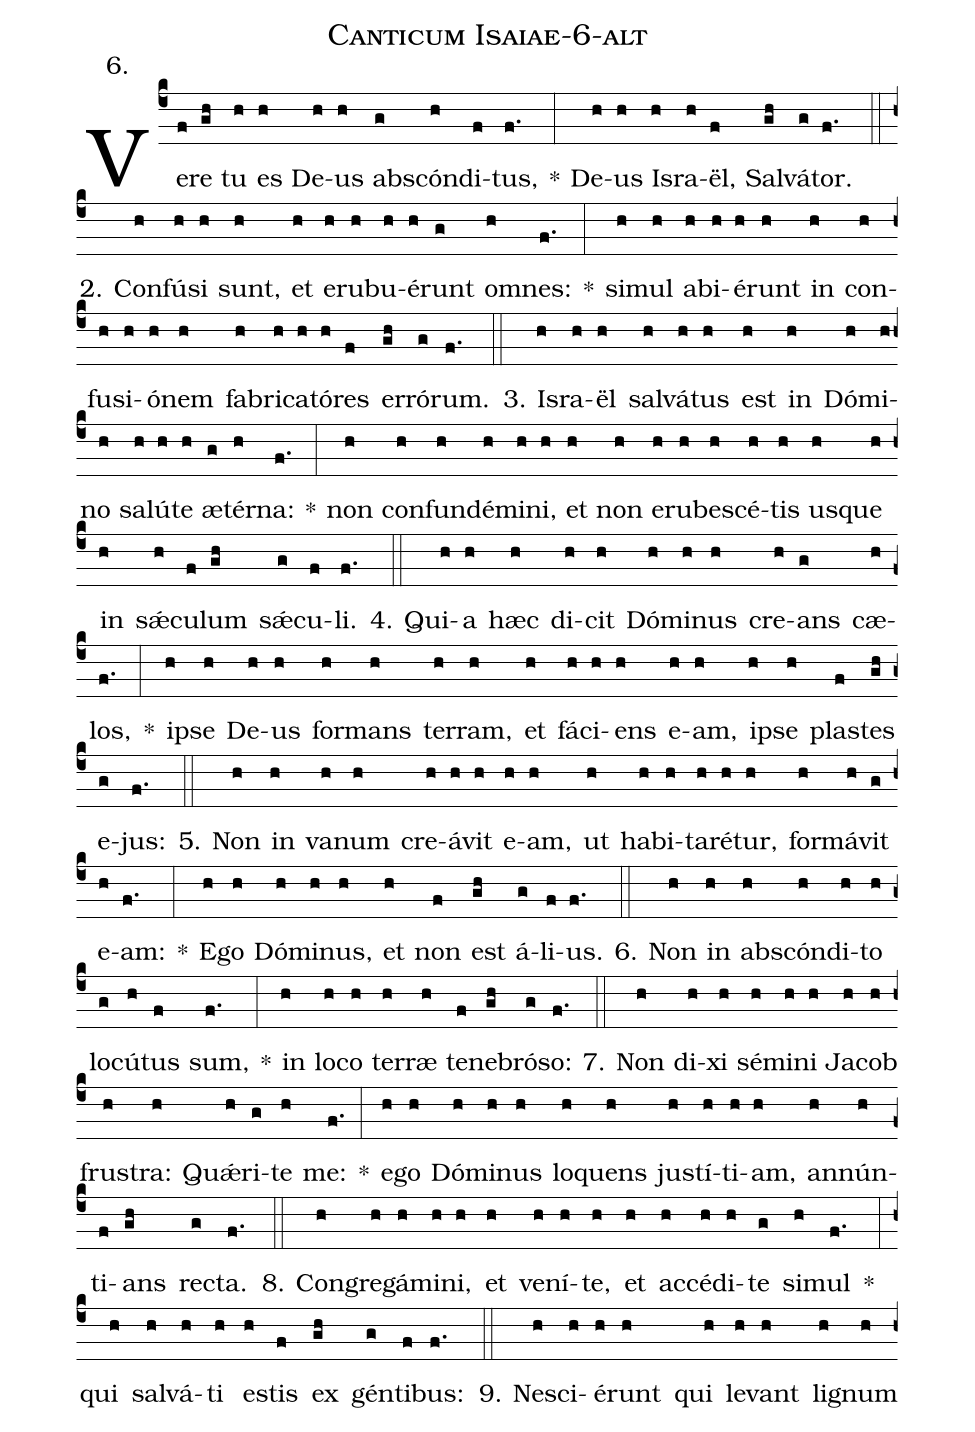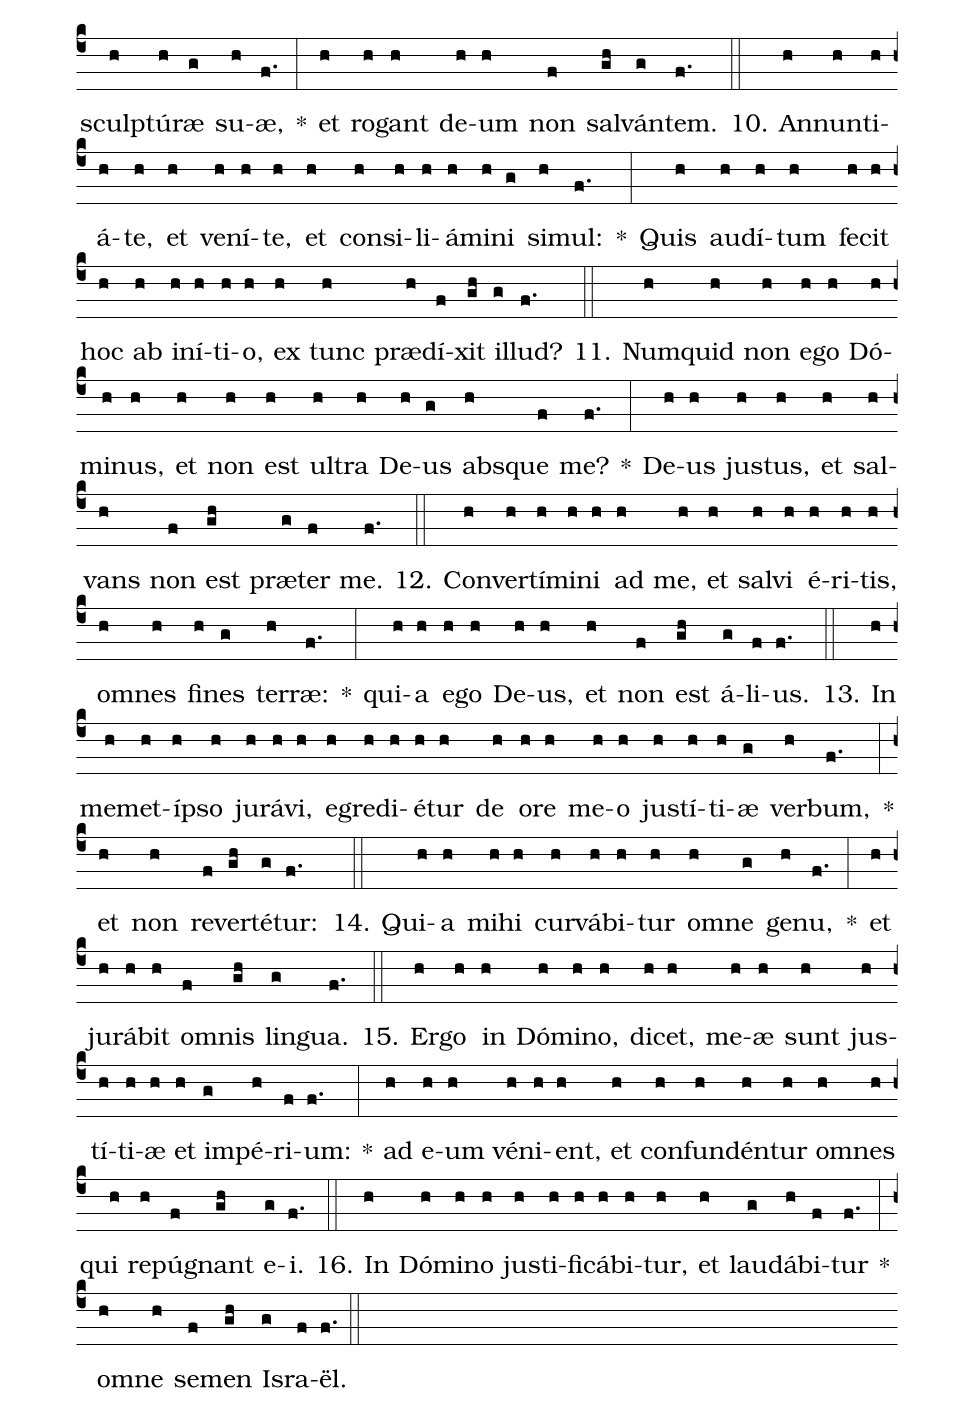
name: Canticum Isaiae-6-alt;
annotation: 6.;
%%
(c4)Ve(f)re(gh) tu(h) es(h) De(h)us(h) abs(g)cón(h)di(f)tus,(f.) *(:) De(h)us(h) Is(h)ra(h)ël,(f) Sal(gh)vá(g)tor.(f.) (::)
2. Con(h)fú(h)si(h) sunt,(h) et(h) e(h)ru(h)bu(h)é(h)runt(g) om(h)nes:(f.) *(:) si(h)mul(h) ab(h)i(h)é(h)runt(h) in(h) con(h)fu(h)si(h)ó(h)nem(h) fa(h)bri(h)ca(h)tó(h)res(f) er(gh)ró(g)rum.(f.) (::)
3. Is(h)ra(h)ël(h) sal(h)vá(h)tus(h) est(h) in(h) Dó(h)mi(h)no(h) sa(h)lú(h)te(h) æ(g)tér(h)na:(f.) *(:) non(h) con(h)fun(h)dé(h)mi(h)ni,(h) et(h) non(h) e(h)ru(h)be(h)scé(h)tis(h) us(h)que(h) in(h) sǽ(h)cu(f)lum(gh) sǽ(g)cu(f)li.(f.) (::)
4. Qui(h)a(h) hæc(h) di(h)cit(h) Dó(h)mi(h)nus(h) cre(h)ans(g) cæ(h)los,(f.) *(:) ip(h)se(h) De(h)us(h) for(h)mans(h) ter(h)ram,(h) et(h) fá(h)ci(h)ens(h) e(h)am,(h) ip(h)se(h) plas(f)tes(gh) e(g)jus:(f.) (::)
5. Non(h) in(h) va(h)num(h) cre(h)á(h)vit(h) e(h)am,(h) ut(h) ha(h)bi(h)ta(h)ré(h)tur,(h) for(h)má(h)vit(g) e(h)am:(f.) *(:) E(h)go(h) Dó(h)mi(h)nus,(h) et(h) non(f) est(gh) á(g)li(f)us.(f.) (::)
6. Non(h) in(h) abs(h)cón(h)di(h)to(h) lo(g)cú(h)tus(f) sum,(f.) *(:) in(h) lo(h)co(h) ter(h)ræ(h) te(f)ne(gh)bró(g)so:(f.) (::)
7. Non(h) di(h)xi(h) sé(h)mi(h)ni(h) Ja(h)cob(h) frus(h)tra:(h) Quǽ(h)ri(g)te(h) me:(f.) *(:) e(h)go(h) Dó(h)mi(h)nus(h) lo(h)quens(h) jus(h)tí(h)ti(h)am,(h) an(h)nún(h)ti(f)ans(gh) rec(g)ta.(f.) (::)
8. Con(h)gre(h)gá(h)mi(h)ni,(h) et(h) ve(h)ní(h)te,(h) et(h) ac(h)cé(h)di(h)te(g) si(h)mul(f.) *(:) qui(h) sal(h)vá(h)ti(h) es(h)tis(f) ex(gh) gén(g)ti(f)bus:(f.) (::)
9. Ne(h)sci(h)é(h)runt(h) qui(h) le(h)vant(h) li(h)gnum(h) sculp(h)tú(h)ræ(g) su(h)æ,(f.) *(:) et(h) ro(h)gant(h) de(h)um(h) non(f) sal(gh)ván(g)tem.(f.) (::)
10. An(h)nun(h)ti(h)á(h)te,(h) et(h) ve(h)ní(h)te,(h) et(h) con(h)si(h)li(h)á(h)mi(h)ni(g) si(h)mul:(f.) *(:) Quis(h) au(h)dí(h)tum(h) fe(h)cit(h) hoc(h) ab(h) in(h)í(h)ti(h)o,(h) ex(h) tunc(h) præ(h)dí(f)xit(gh) il(g)lud?(f.) (::)
11. Num(h)quid(h) non(h) e(h)go(h) Dó(h)mi(h)nus,(h) et(h) non(h) est(h) ul(h)tra(h) De(h)us(g) abs(h)que(f) me?(f.) *(:) De(h)us(h) jus(h)tus,(h) et(h) sal(h)vans(h) non(f) est(gh) præ(g)ter(f) me.(f.) (::)
12. Con(h)ver(h)tí(h)mi(h)ni(h) ad(h) me,(h) et(h) sal(h)vi(h) é(h)ri(h)tis,(h) om(h)nes(h) fi(h)nes(g) ter(h)ræ:(f.) *(:) qui(h)a(h) e(h)go(h) De(h)us,(h) et(h) non(f) est(gh) á(g)li(f)us.(f.) (::)
13. In(h) me(h)met(h)íp(h)so(h) ju(h)rá(h)vi,(h) e(h)gre(h)di(h)é(h)tur(h) de(h) o(h)re(h) me(h)o(h) jus(h)tí(h)ti(h)æ(g) ver(h)bum,(f.) *(:) et(h) non(h) re(f)ver(gh)té(g)tur:(f.) (::)
14. Qui(h)a(h) mi(h)hi(h) cur(h)vá(h)bi(h)tur(h) om(h)ne(g) ge(h)nu,(f.) *(:) et(h) ju(h)rá(h)bit(h) om(f)nis(gh) lin(g)gua.(f.) (::)
15. Er(h)go(h) in(h) Dó(h)mi(h)no,(h) di(h)cet,(h) me(h)æ(h) sunt(h) jus(h)tí(h)ti(h)æ(h) et(h) im(g)pé(h)ri(f)um:(f.) *(:) ad(h) e(h)um(h) vé(h)ni(h)ent,(h) et(h) con(h)fun(h)dén(h)tur(h) om(h)nes(h) qui(h) re(h)pú(f)gnant(gh) e(g)i.(f.) (::)
16. In(h) Dó(h)mi(h)no(h) jus(h)ti(h)fi(h)cá(h)bi(h)tur,(h) et(h) lau(g)dá(h)bi(f)tur(f.) *(:) om(h)ne(h) se(f)men(gh) Is(g)ra(f)ël.(f.) (::)
